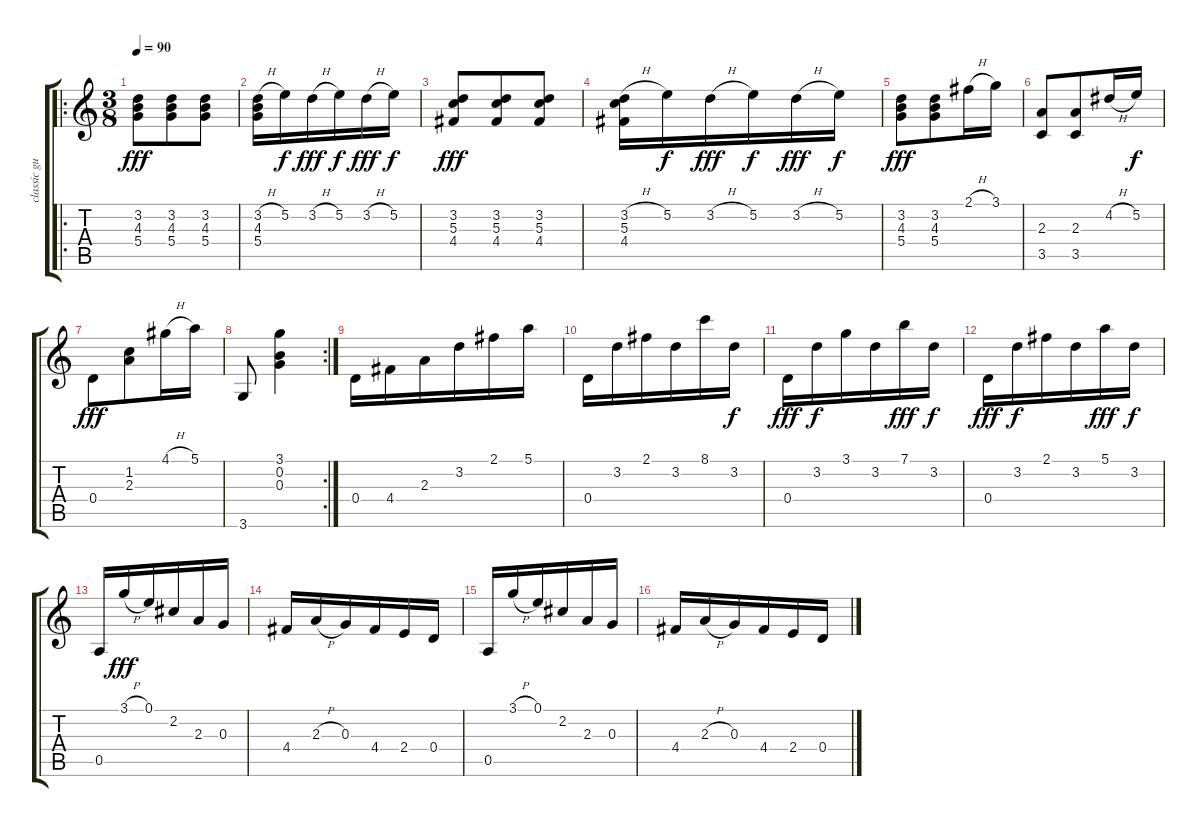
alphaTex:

\track ("classic guitar" "classic gu") {instrument acousticguitarnylon}
\staff {score tabs}
\tuning (E4 B3 G3 D3 A2 E2) {hide}
\ro
\ts (3 8)
\tempo 90
\clef g2
\ks c
(3.2 4.3 5.4).8{dy fff instrument acousticguitarnylon} (3.2 4.3 5.4).8 (3.2 4.3 5.4).8 |
(3.2{h} 4.3 5.4).16 5.2.16{dy f} 3.2{h}.16{dy fff} 5.2.16{dy f} 3.2{h}.16{dy fff} 5.2.16{dy f} |
(3.2 5.3 4.4).8{dy fff} (3.2 5.3 4.4).8 (3.2 5.3 4.4).8 |
(3.2{h} 5.3 4.4).16 5.2.16{dy f} 3.2{h}.16{dy fff} 5.2.16{dy f} 3.2{h}.16{dy fff} 5.2.16{dy f} |
(3.2 4.3 5.4).8{dy fff} (3.2 4.3 5.4).8 2.1{h}.16 3.1.16 |
(2.3 3.5).8 (2.3 3.5).8 4.2{h}.16 5.2.16{dy f} |
0.4.8{dy fff} (1.2 2.3).8 4.1{h}.16 5.1.16 |
\rc 2
3.6.8 (3.1 0.2 0.3).4 |
0.4.16 4.4.16 2.3.16 3.2.16 2.1.16 5.1.16 |
0.4.16 3.2.16 2.1.16 3.2.16 8.1.16 3.2.16{dy f} |
0.4.16{dy fff} 3.2.16{dy f} 3.1.16 3.2.16 7.1.16{dy fff} 3.2.16{dy f} |
0.4.16{dy fff} 3.2.16{dy f} 2.1.16 3.2.16 5.1.16{dy fff} 3.2.16{dy f} |
0.5.16 3.1{h}.16{dy fff} 0.1.16 2.2.16 2.3.16 0.3.16 |
4.4.16 2.3{h}.16 0.3.16 4.4.16 2.4.16 0.4.16 |
0.5.16 3.1{h}.16 0.1.16 2.2.16 2.3.16 0.3.16 |
4.4.16 2.3{h}.16 0.3.16 4.4.16 2.4.16 0.4.16
